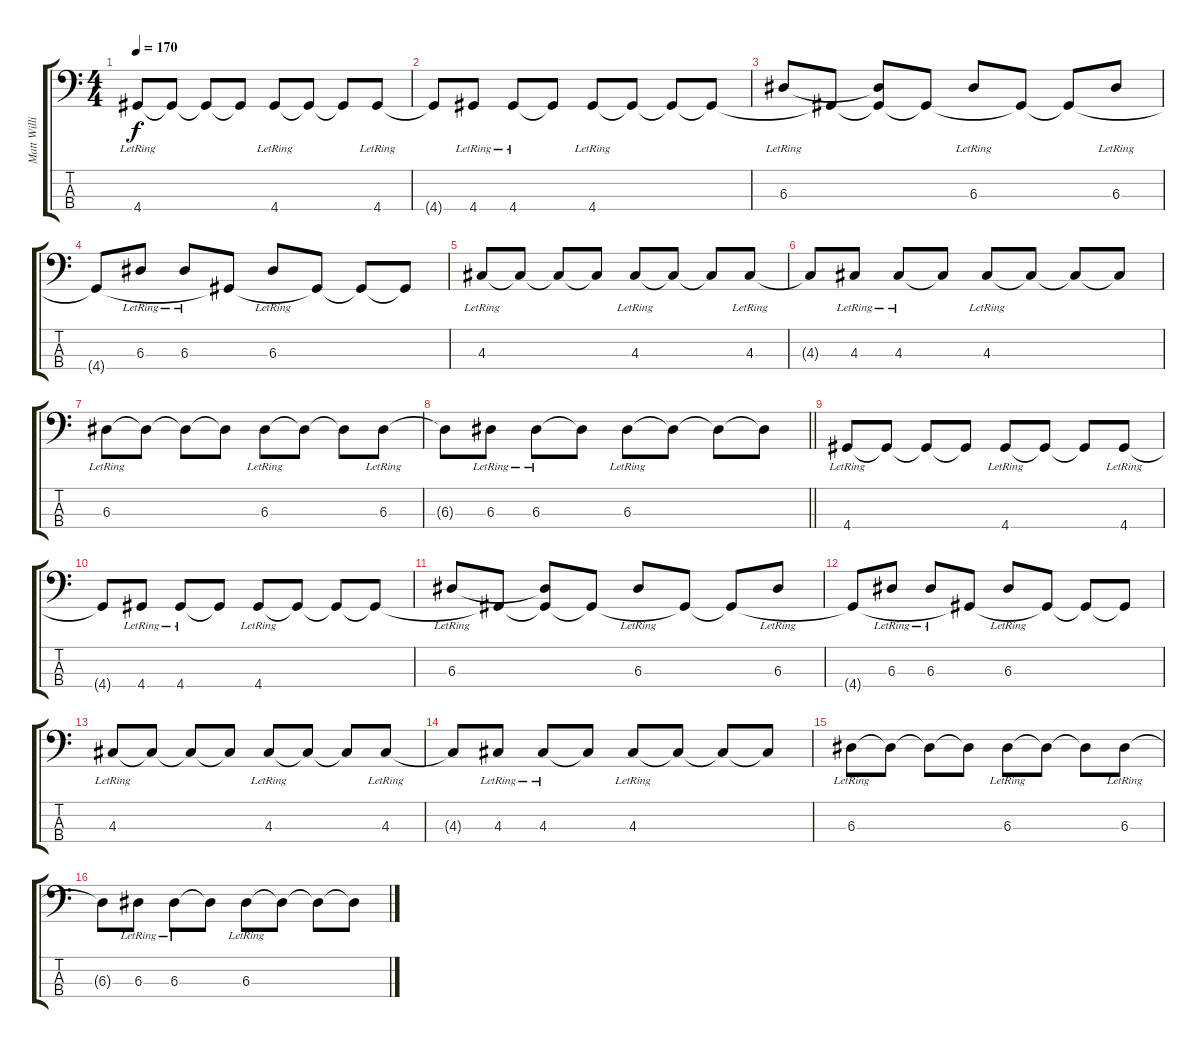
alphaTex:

\track ("Matt Willis (Bass)" "Matt Willi") {instrument electricbasspick}
\staff {score tabs}
\tuning (G2 D2 A1 E1) {hide}
\ts (4 4)
\tempo 170
\clef f4
\ks c
4.4{lr}.8{dy f} 4.4{t}.8 4.4{t}.8 4.4{t}.8 4.4{lr}.8 4.4{t}.8 4.4{t}.8 4.4{lr}.8 |
4.4{t}.8 4.4{lr}.8 4.4{lr}.8 4.4{t}.8 4.4{lr}.8 4.4{t}.8 4.4{t}.8 4.4{t}.8 |
6.3{lr}.8 4.4{t}.8 (6.3{t} 4.4{t}).8 4.4{t}.8 6.3{lr}.8 4.4{t}.8 4.4{t}.8 6.3{lr}.8 |
4.4{t}.8 6.3{lr}.8 6.3{lr}.8 4.4{t}.8 6.3{lr}.8 4.4{t}.8 4.4{t}.8 4.4{t}.8 |
4.3{lr}.8 4.3{t}.8 4.3{t}.8 4.3{t}.8 4.3{lr}.8 4.3{t}.8 4.3{t}.8 4.3{lr}.8 |
4.3{t}.8 4.3{lr}.8 4.3{lr}.8 4.3{t}.8 4.3{lr}.8 4.3{t}.8 4.3{t}.8 4.3{t}.8 |
6.3{lr}.8 6.3{t}.8 6.3{t}.8 6.3{t}.8 6.3{lr}.8 6.3{t}.8 6.3{t}.8 6.3{lr}.8 |
\barLineRight lightlight
6.3{t}.8 6.3{lr}.8 6.3{lr}.8 6.3{t}.8 6.3{lr}.8 6.3{t}.8 6.3{t}.8 6.3{t}.8 |
4.4{lr}.8 4.4{t}.8 4.4{t}.8 4.4{t}.8 4.4{lr}.8 4.4{t}.8 4.4{t}.8 4.4{lr}.8 |
4.4{t}.8 4.4{lr}.8 4.4{lr}.8 4.4{t}.8 4.4{lr}.8 4.4{t}.8 4.4{t}.8 4.4{t}.8 |
6.3{lr}.8 4.4{t}.8 (6.3{t} 4.4{t}).8 4.4{t}.8 6.3{lr}.8 4.4{t}.8 4.4{t}.8 6.3{lr}.8 |
4.4{t}.8 6.3{lr}.8 6.3{lr}.8 4.4{t}.8 6.3{lr}.8 4.4{t}.8 4.4{t}.8 4.4{t}.8 |
4.3{lr}.8 4.3{t}.8 4.3{t}.8 4.3{t}.8 4.3{lr}.8 4.3{t}.8 4.3{t}.8 4.3{lr}.8 |
4.3{t}.8 4.3{lr}.8 4.3{lr}.8 4.3{t}.8 4.3{lr}.8 4.3{t}.8 4.3{t}.8 4.3{t}.8 |
6.3{lr}.8 6.3{t}.8 6.3{t}.8 6.3{t}.8 6.3{lr}.8 6.3{t}.8 6.3{t}.8 6.3{lr}.8 |
6.3{t}.8 6.3{lr}.8 6.3{lr}.8 6.3{t}.8 6.3{lr}.8 6.3{t}.8 6.3{t}.8 6.3{t}.8
